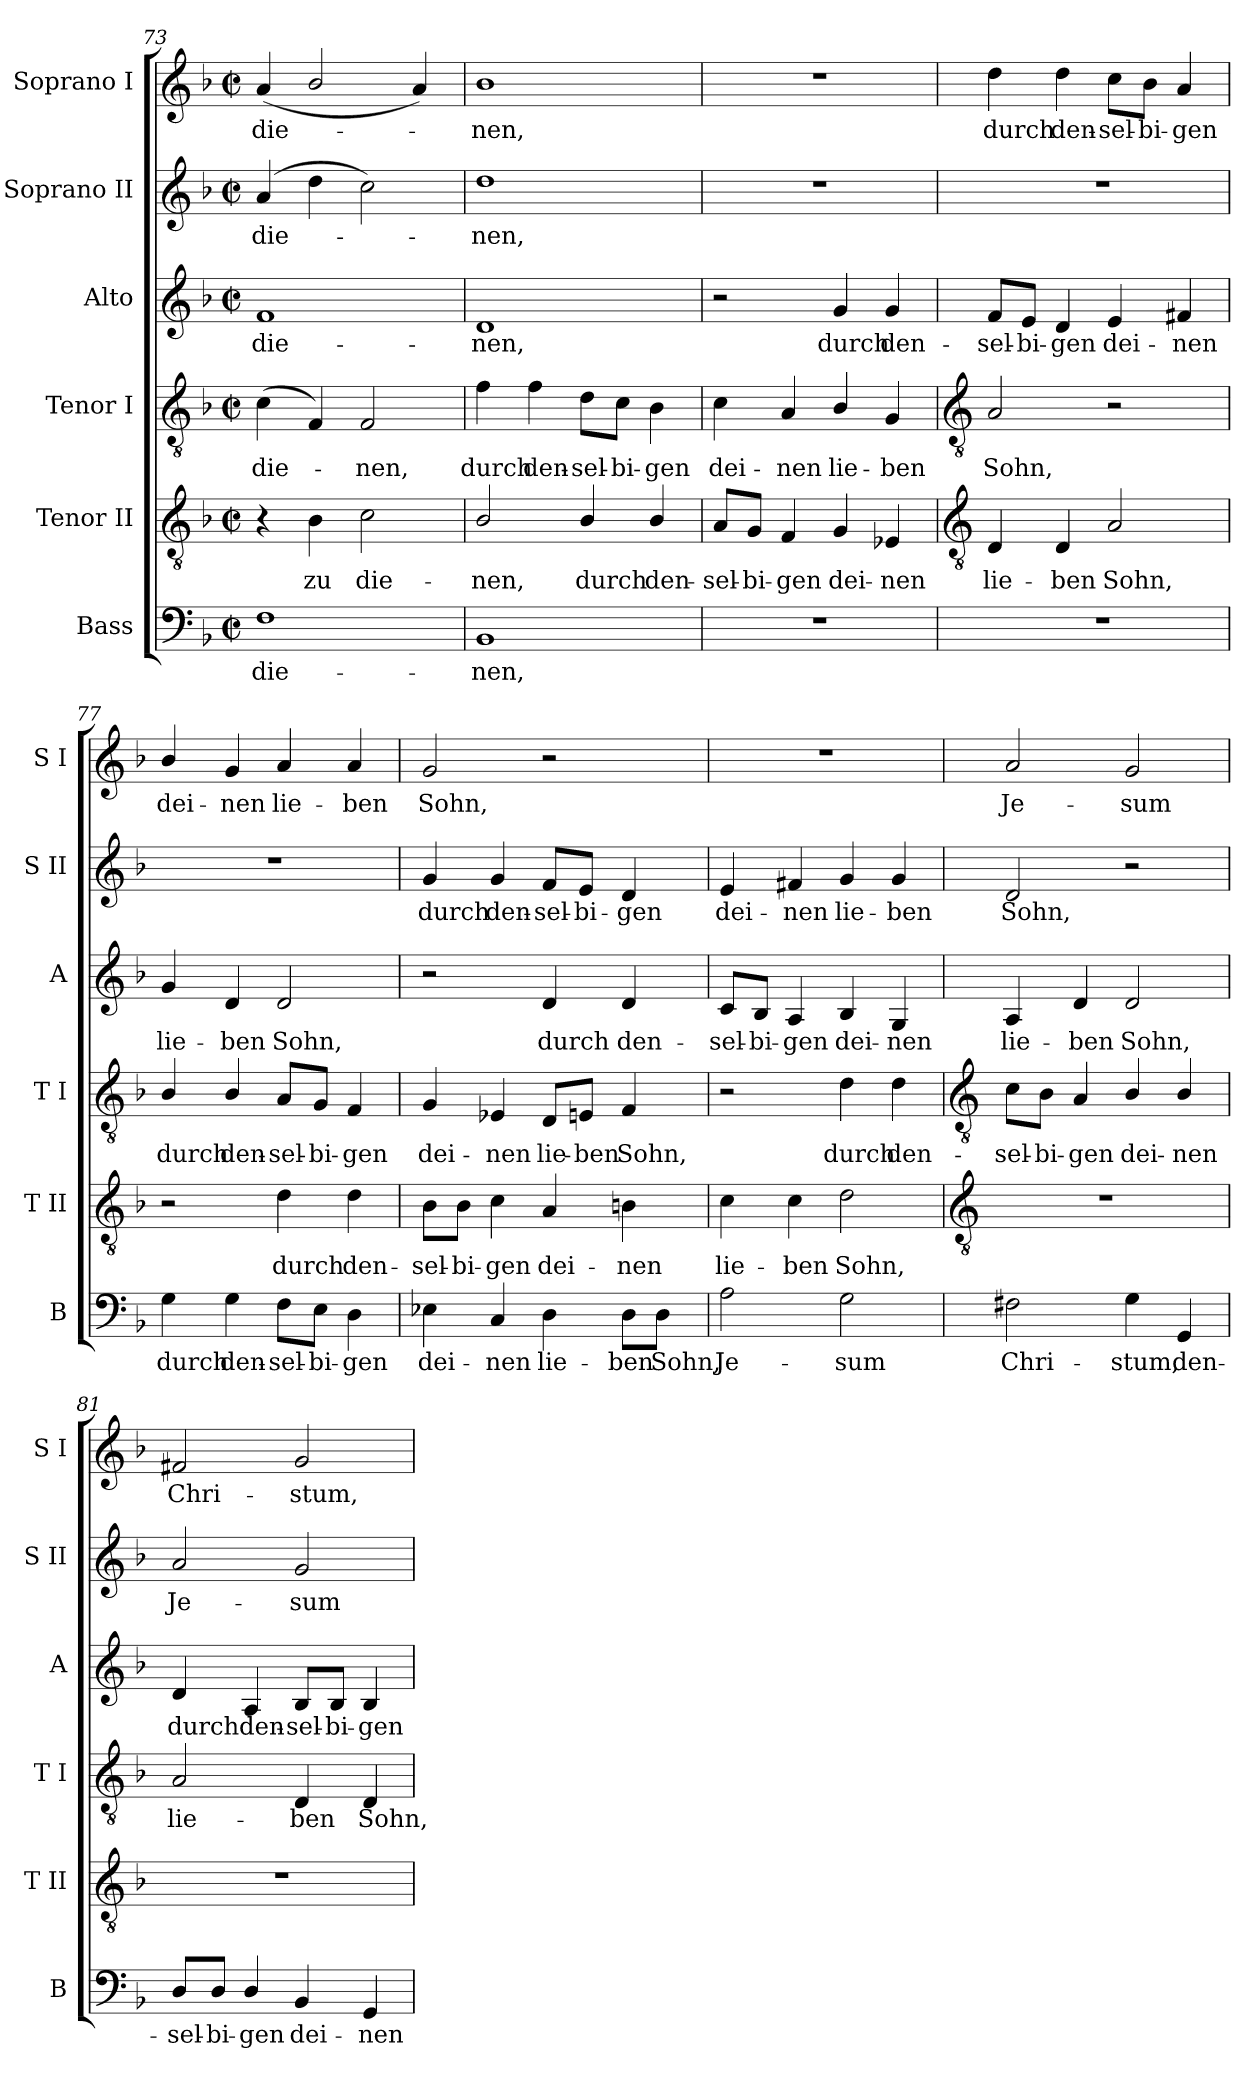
**kern	**text	**kern	**text	**kern	**text	**kern	**text	**kern	**text	**kern	**text
*part6	*part6	*part5	*part5	*part4	*part4	*part3	*part3	*part2	*part2	*part1	*part1
*staff6	*staff6	*staff5	*staff5	*staff4	*staff4	*staff3	*staff3	*staff2	*staff2	*staff1	*staff1
*I"Bass	*	*I"Tenor II	*	*I"Tenor I	*	*I"Alto	*	*I"Soprano II	*	*I"Soprano I	*
*I'B	*	*I'T II	*	*I'T I	*	*I'A	*	*I'S II	*	*I'S I	*
*clefF4	*	*clefGv2	*	*clefGv2	*	*clefG2	*	*clefG2	*	*clefG2	*
*k[b-]	*	*k[b-]	*	*k[b-]	*	*k[b-]	*	*k[b-]	*	*k[b-]	*
*F:	*	*F:	*	*F:	*	*F:	*	*F:	*	*F:	*
*M2/2	*	*M2/2	*	*M2/2	*	*M2/2	*	*M2/2	*	*M2/2	*
*met(c|)	*	*met(c|)	*	*met(c|)	*	*met(c|)	*	*met(c|)	*	*met(c|)	*
=73	=73	=73	=73	=73	=73	=73	=73	=73	=73	=73	=73
!	!LO:LY:b	!	!	!	!LO:LY:b	!	!LO:LY:b	!	!LO:LY:b	!	!LO:LY:b
1F	die-	4r	.	(<4c	die-	1f	die-	(>4a	die-	(<4a	die-
!	!	!	!LO:LY:b	!	!	!	!	!	!	!	!
.	.	4B-	zu	4F)	.	.	.	4dd	.	2b-/	.
!	!	!	!LO:LY:b	!	!LO:LY:b	!	!	!	!	!	!
.	.	2c	die-	2F	nen,	.	.	2cc)	.	.	.
.	.	.	.	.	.	.	.	.	.	4a)	.
=74	=74	=74	=74	=74	=74	=74	=74	=74	=74	=74	=74
!	!LO:LY:b	!	!LO:LY:b	!	!LO:LY:b	!	!LO:LY:b	!	!LO:LY:b	!	!LO:LY:b
1BB-	-nen,	2B-/	-nen,	4f	durch	1d	-nen,	1dd	nen,	1b-	nen,
!	!	!	!	!	!LO:LY:b	!	!	!	!	!	!
.	.	.	.	4f	den-	.	.	.	.	.	.
!	!	!	!LO:LY:b	!	!LO:LY:b	!	!	!	!	!	!
.	.	4B-/	durch	8d\L	-sel-	.	.	.	.	.	.
!	!	!	!	!	!LO:LY:b	!	!	!	!	!	!
.	.	.	.	8c\J	-bi-	.	.	.	.	.	.
!	!	!	!LO:LY:b	!	!LO:LY:b	!	!	!	!	!	!
.	.	4B-/	den-	4B-	-gen	.	.	.	.	.	.
=75	=75	=75	=75	=75	=75	=75	=75	=75	=75	=75	=75
!	!	!	!LO:LY:b	!	!LO:LY:b	!	!	!	!	!	!
1r	.	8A/L	-sel-	4c	dei-	2r	.	1r	.	1r	.
!	!	!	!LO:LY:b	!	!	!	!	!	!	!	!
.	.	8G/J	-bi-	.	.	.	.	.	.	.	.
!	!	!	!LO:LY:b	!	!LO:LY:b	!	!	!	!	!	!
.	.	4F	-gen	4A	-nen	.	.	.	.	.	.
!	!	!	!LO:LY:b	!	!LO:LY:b	!	!LO:LY:b	!	!	!	!
.	.	4G	dei-	4B-/	lie-	4g	durch	.	.	.	.
!	!	!	!LO:LY:b	!	!LO:LY:b	!	!LO:LY:b	!	!	!	!
.	.	4E-X	-nen	4G	-ben	4g	den-	.	.	.	.
!!LO:LB:g=z
=76	=76	=76	=76	=76	=76	=76	=76	=76	=76	=76	=76
*	*	*clefGv2	*	*clefGv2	*	*	*	*	*	*	*
!	!	!	!LO:LY:b	!	!LO:LY:b	!	!LO:LY:b	!	!	!	!LO:LY:b
1r	.	4D	lie-	2A	Sohn,	8f/L	-sel-	1r	.	4dd	durch
!	!	!	!	!	!	!	!LO:LY:b	!	!	!	!
.	.	.	.	.	.	8e/J	-bi-	.	.	.	.
!	!	!	!LO:LY:b	!	!	!	!LO:LY:b	!	!	!	!LO:LY:b
.	.	4D	-ben	.	.	4d	-gen	.	.	4dd	den-
!	!	!	!LO:LY:b	!	!	!	!LO:LY:b	!	!	!	!LO:LY:b
.	.	2A	Sohn,	2r	.	4e	dei-	.	.	8cc\L	-sel-
!	!	!	!	!	!	!	!	!	!	!	!LO:LY:b
.	.	.	.	.	.	.	.	.	.	8b-\J	-bi-
!	!	!	!	!	!	!	!LO:LY:b	!	!	!	!LO:LY:b
.	.	.	.	.	.	4f#X	-nen	.	.	4a	-gen
=77	=77	=77	=77	=77	=77	=77	=77	=77	=77	=77	=77
!	!LO:LY:b	!	!	!	!LO:LY:b	!	!LO:LY:b	!	!	!	!LO:LY:b
4G	durch	2r	.	4B-/	durch	4g	lie-	1r	.	4b-/	dei-
!	!LO:LY:b	!	!	!	!LO:LY:b	!	!LO:LY:b	!	!	!	!LO:LY:b
4G	den-	.	.	4B-/	den-	4d	-ben	.	.	4g	-nen
!	!LO:LY:b	!	!LO:LY:b	!	!LO:LY:b	!	!LO:LY:b	!	!	!	!LO:LY:b
8F\L	-sel-	4d	durch	8A/L	-sel-	2d	Sohn,	.	.	4a	lie-
!	!LO:LY:b	!	!	!	!LO:LY:b	!	!	!	!	!	!
8E\J	-bi-	.	.	8G/J	-bi-	.	.	.	.	.	.
!	!LO:LY:b	!	!LO:LY:b	!	!LO:LY:b	!	!	!	!	!	!LO:LY:b
4D	-gen	4d	den-	4F	-gen	.	.	.	.	4a	-ben
=78	=78	=78	=78	=78	=78	=78	=78	=78	=78	=78	=78
!	!LO:LY:b	!	!LO:LY:b	!	!LO:LY:b	!	!	!	!LO:LY:b	!	!LO:LY:b
4E-X	dei-	8B-\L	-sel-	4G	dei-	2r	.	4g	durch	2g	Sohn,
!	!	!	!LO:LY:b	!	!	!	!	!	!	!	!
.	.	8B-\J	-bi-	.	.	.	.	.	.	.	.
!	!LO:LY:b	!	!LO:LY:b	!	!LO:LY:b	!	!	!	!LO:LY:b	!	!
4C	-nen	4c	-gen	4E-X	-nen	.	.	4g	den-	.	.
!	!LO:LY:b	!	!LO:LY:b	!	!LO:LY:b	!	!LO:LY:b	!	!LO:LY:b	!	!
4D	lie-	4A	dei-	8D/L	lie-	4d	durch	8f/L	-sel-	2r	.
!	!	!	!	!	!LO:LY:b	!	!	!	!LO:LY:b	!	!
.	.	.	.	8En/J	-ben	.	.	8e/J	-bi-	.	.
!	!LO:LY:b	!	!LO:LY:b	!	!LO:LY:b	!	!LO:LY:b	!	!LO:LY:b	!	!
8D\L	-ben	4Bn	-nen	4F	Sohn,	4d	den-	4d	-gen	.	.
!	!LO:LY:b	!	!	!	!	!	!	!	!	!	!
8D\J	Sohn,	.	.	.	.	.	.	.	.	.	.
=79	=79	=79	=79	=79	=79	=79	=79	=79	=79	=79	=79
!	!LO:LY:b	!	!LO:LY:b	!	!	!	!LO:LY:b	!	!LO:LY:b	!	!
2A	Je-	4c	lie-	2r	.	8c/L	-sel-	4e	dei-	1r	.
!	!	!	!	!	!	!	!LO:LY:b	!	!	!	!
.	.	.	.	.	.	8B-/J	-bi-	.	.	.	.
!	!	!	!LO:LY:b	!	!	!	!LO:LY:b	!	!LO:LY:b	!	!
.	.	4c	-ben	.	.	4A	-gen	4f#X	-nen	.	.
!	!LO:LY:b	!	!LO:LY:b	!	!LO:LY:b	!	!LO:LY:b	!	!LO:LY:b	!	!
2G	-sum	2d	Sohn,	4d	durch	4B-	dei-	4g	lie-	.	.
!	!	!	!	!	!LO:LY:b	!	!LO:LY:b	!	!LO:LY:b	!	!
.	.	.	.	4d	den-	4G	-nen	4g	-ben	.	.
!!LO:LB:g=z
=80	=80	=80	=80	=80	=80	=80	=80	=80	=80	=80	=80
*	*	*clefGv2	*	*clefGv2	*	*	*	*	*	*	*
!	!LO:LY:b	!	!	!	!LO:LY:b	!	!LO:LY:b	!	!LO:LY:b	!	!LO:LY:b
2F#X	Chri-	1r	.	8c\L	-sel-	4A	lie-	2d	Sohn,	2a	Je-
!	!	!	!	!	!LO:LY:b	!	!	!	!	!	!
.	.	.	.	8B-\J	-bi-	.	.	.	.	.	.
!	!	!	!	!	!LO:LY:b	!	!LO:LY:b	!	!	!	!
.	.	.	.	4A	-gen	4d	-ben	.	.	.	.
!	!LO:LY:b	!	!	!	!LO:LY:b	!	!LO:LY:b	!	!	!	!LO:LY:b
4G	-stum,	.	.	4B-/	dei-	2d	Sohn,	2r	.	2g	-sum
!	!LO:LY:b	!	!	!	!LO:LY:b	!	!	!	!	!	!
4GG	den-	.	.	4B-/	-nen	.	.	.	.	.	.
=81	=81	=81	=81	=81	=81	=81	=81	=81	=81	=81	=81
!	!LO:LY:b	!	!	!	!LO:LY:b	!	!LO:LY:b	!	!LO:LY:b	!	!LO:LY:b
8D/L	-sel-	1r	.	2A	lie-	4d	durch	2a	Je-	2f#X	Chri-
!	!LO:LY:b	!	!	!	!	!	!	!	!	!	!
8D/J	-bi-	.	.	.	.	.	.	.	.	.	.
!	!LO:LY:b	!	!	!	!	!	!LO:LY:b	!	!	!	!
4D/	-gen	.	.	.	.	4A	den-	.	.	.	.
!	!LO:LY:b	!	!	!	!LO:LY:b	!	!LO:LY:b	!	!LO:LY:b	!	!LO:LY:b
4BB-	dei-	.	.	4D	-ben	8B-/L	-sel-	2g	-sum	2g	-stum,
!	!	!	!	!	!	!	!LO:LY:b	!	!	!	!
.	.	.	.	.	.	8B-/J	-bi-	.	.	.	.
!	!LO:LY:b	!	!	!	!LO:LY:b	!	!LO:LY:b	!	!	!	!
4GG	-nen	.	.	4D	Sohn,	4B-	-gen	.	.	.	.
=	=	=	=	=	=	=	=	=	=	=	=
*-	*-	*-	*-	*-	*-	*-	*-	*-	*-	*-	*-
